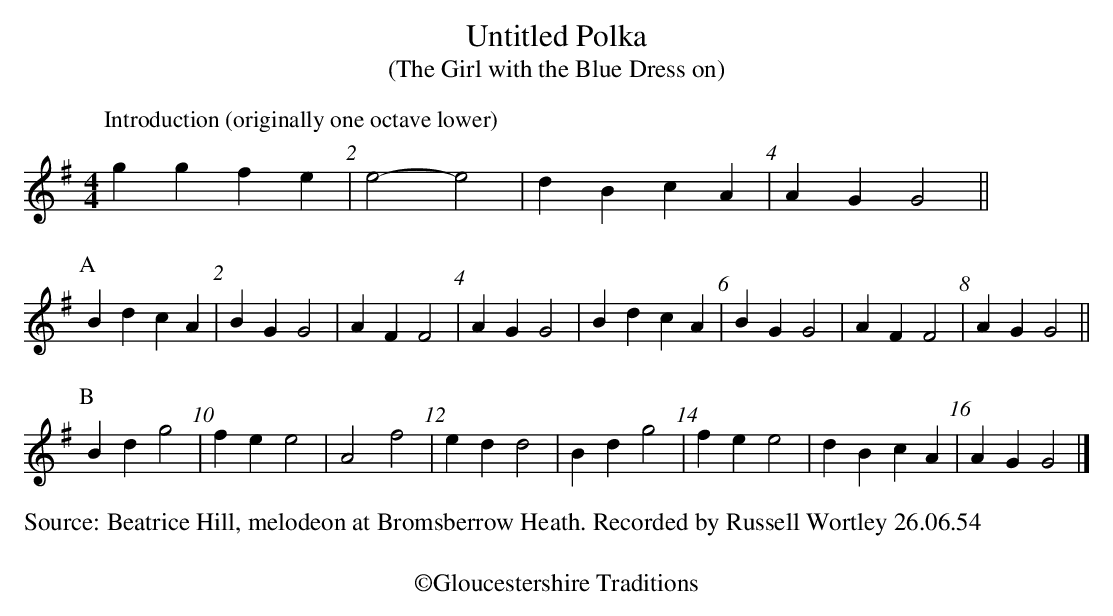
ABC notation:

X:1
T:Untitled Polka
T:(The Girl with the Blue Dress on)
M:4/4
L:1/4
K:Gmaj
P:Introduction (originally one octave lower)
ggfe | e2-e2 | dBcA | AGG2 ||
P:A
BdcA | BGG2 | AFF2 | AGG2 | \
BdcA | BGG2 | AFF2 | AGG2 ||
P:B
Bdg2 | fee2 | A2f2 | edd2 | \
Bdg2 | fee2 | dBcA | AGG2 |]
